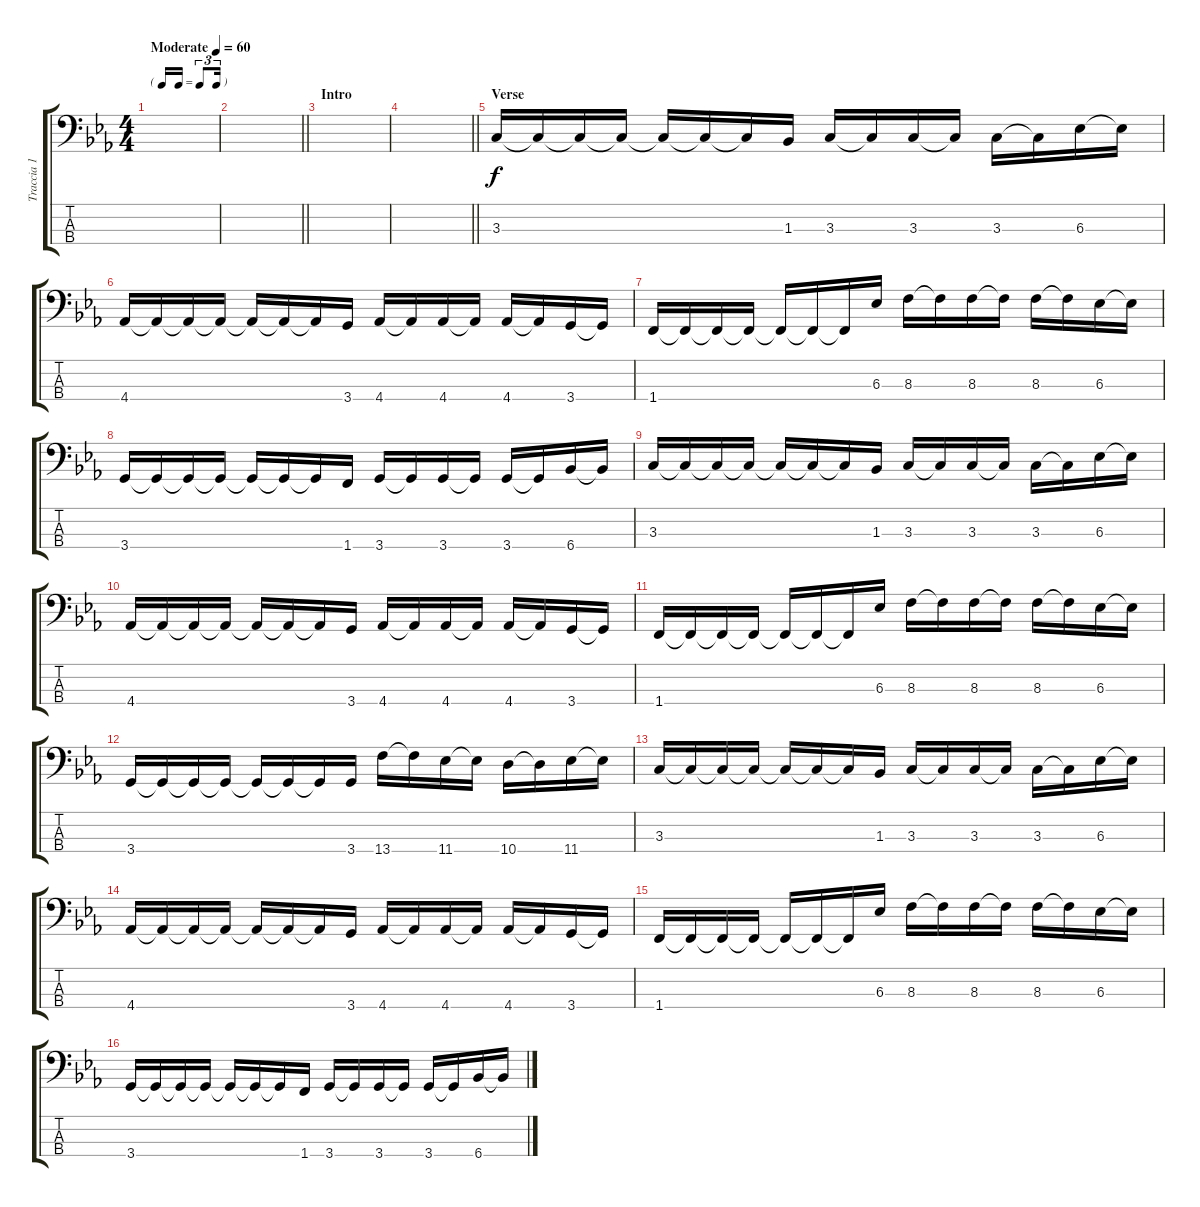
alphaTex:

\track ("Traccia 1" "Traccia 1") {instrument electricbasspick}
\staff {score tabs}
\tuning (G2 D2 A1 E1) {hide}
\ts (4 4)
\tf triplet16th
\tempo (60 "Moderate")
\clef f4
\ks cminor
|
\barLineRight lightlight
|
\section ("" "Intro")
|
\barLineRight lightlight
|
\section ("" "Verse")
3.3.16 3.3{t}.16 3.3{t}.16 3.3{t}.16 3.3{t}.16 3.3{t}.16 3.3{t}.16 1.3.16 3.3.16 3.3{t}.16 3.3.16 3.3{t}.16 3.3.16 3.3{t}.16 6.3.16 6.3{t}.16 |
4.4.16 4.4{t}.16 4.4{t}.16 4.4{t}.16 4.4{t}.16 4.4{t}.16 4.4{t}.16 3.4.16 4.4.16 4.4{t}.16 4.4.16 4.4{t}.16 4.4.16 4.4{t}.16 3.4.16 3.4{t}.16 |
1.4.16 1.4{t}.16 1.4{t}.16 1.4{t}.16 1.4{t}.16 1.4{t}.16 1.4{t}.16 6.3.16 8.3.16 8.3{t}.16 8.3.16 8.3{t}.16 8.3.16 8.3{t}.16 6.3.16 6.3{t}.16 |
3.4.16 3.4{t}.16 3.4{t}.16 3.4{t}.16 3.4{t}.16 3.4{t}.16 3.4{t}.16 1.4.16 3.4.16 3.4{t}.16 3.4.16 3.4{t}.16 3.4.16 3.4{t}.16 6.4.16 6.4{t}.16 |
3.3.16 3.3{t}.16 3.3{t}.16 3.3{t}.16 3.3{t}.16 3.3{t}.16 3.3{t}.16 1.3.16 3.3.16 3.3{t}.16 3.3.16 3.3{t}.16 3.3.16 3.3{t}.16 6.3.16 6.3{t}.16 |
4.4.16 4.4{t}.16 4.4{t}.16 4.4{t}.16 4.4{t}.16 4.4{t}.16 4.4{t}.16 3.4.16 4.4.16 4.4{t}.16 4.4.16 4.4{t}.16 4.4.16 4.4{t}.16 3.4.16 3.4{t}.16 |
1.4.16 1.4{t}.16 1.4{t}.16 1.4{t}.16 1.4{t}.16 1.4{t}.16 1.4{t}.16 6.3.16 8.3.16 8.3{t}.16 8.3.16 8.3{t}.16 8.3.16 8.3{t}.16 6.3.16 6.3{t}.16 |
3.4.16 3.4{t}.16 3.4{t}.16 3.4{t}.16 3.4{t}.16 3.4{t}.16 3.4{t}.16 3.4.16 13.4.16 13.4{t}.16 11.4.16 11.4{t}.16 10.4.16 10.4{t}.16 11.4.16 11.4{t}.16 |
3.3.16 3.3{t}.16 3.3{t}.16 3.3{t}.16 3.3{t}.16 3.3{t}.16 3.3{t}.16 1.3.16 3.3.16 3.3{t}.16 3.3.16 3.3{t}.16 3.3.16 3.3{t}.16 6.3.16 6.3{t}.16 |
4.4.16 4.4{t}.16 4.4{t}.16 4.4{t}.16 4.4{t}.16 4.4{t}.16 4.4{t}.16 3.4.16 4.4.16 4.4{t}.16 4.4.16 4.4{t}.16 4.4.16 4.4{t}.16 3.4.16 3.4{t}.16 |
1.4.16 1.4{t}.16 1.4{t}.16 1.4{t}.16 1.4{t}.16 1.4{t}.16 1.4{t}.16 6.3.16 8.3.16 8.3{t}.16 8.3.16 8.3{t}.16 8.3.16 8.3{t}.16 6.3.16 6.3{t}.16 |
3.4.16 3.4{t}.16 3.4{t}.16 3.4{t}.16 3.4{t}.16 3.4{t}.16 3.4{t}.16 1.4.16 3.4.16 3.4{t}.16 3.4.16 3.4{t}.16 3.4.16 3.4{t}.16 6.4.16 6.4{t}.16
